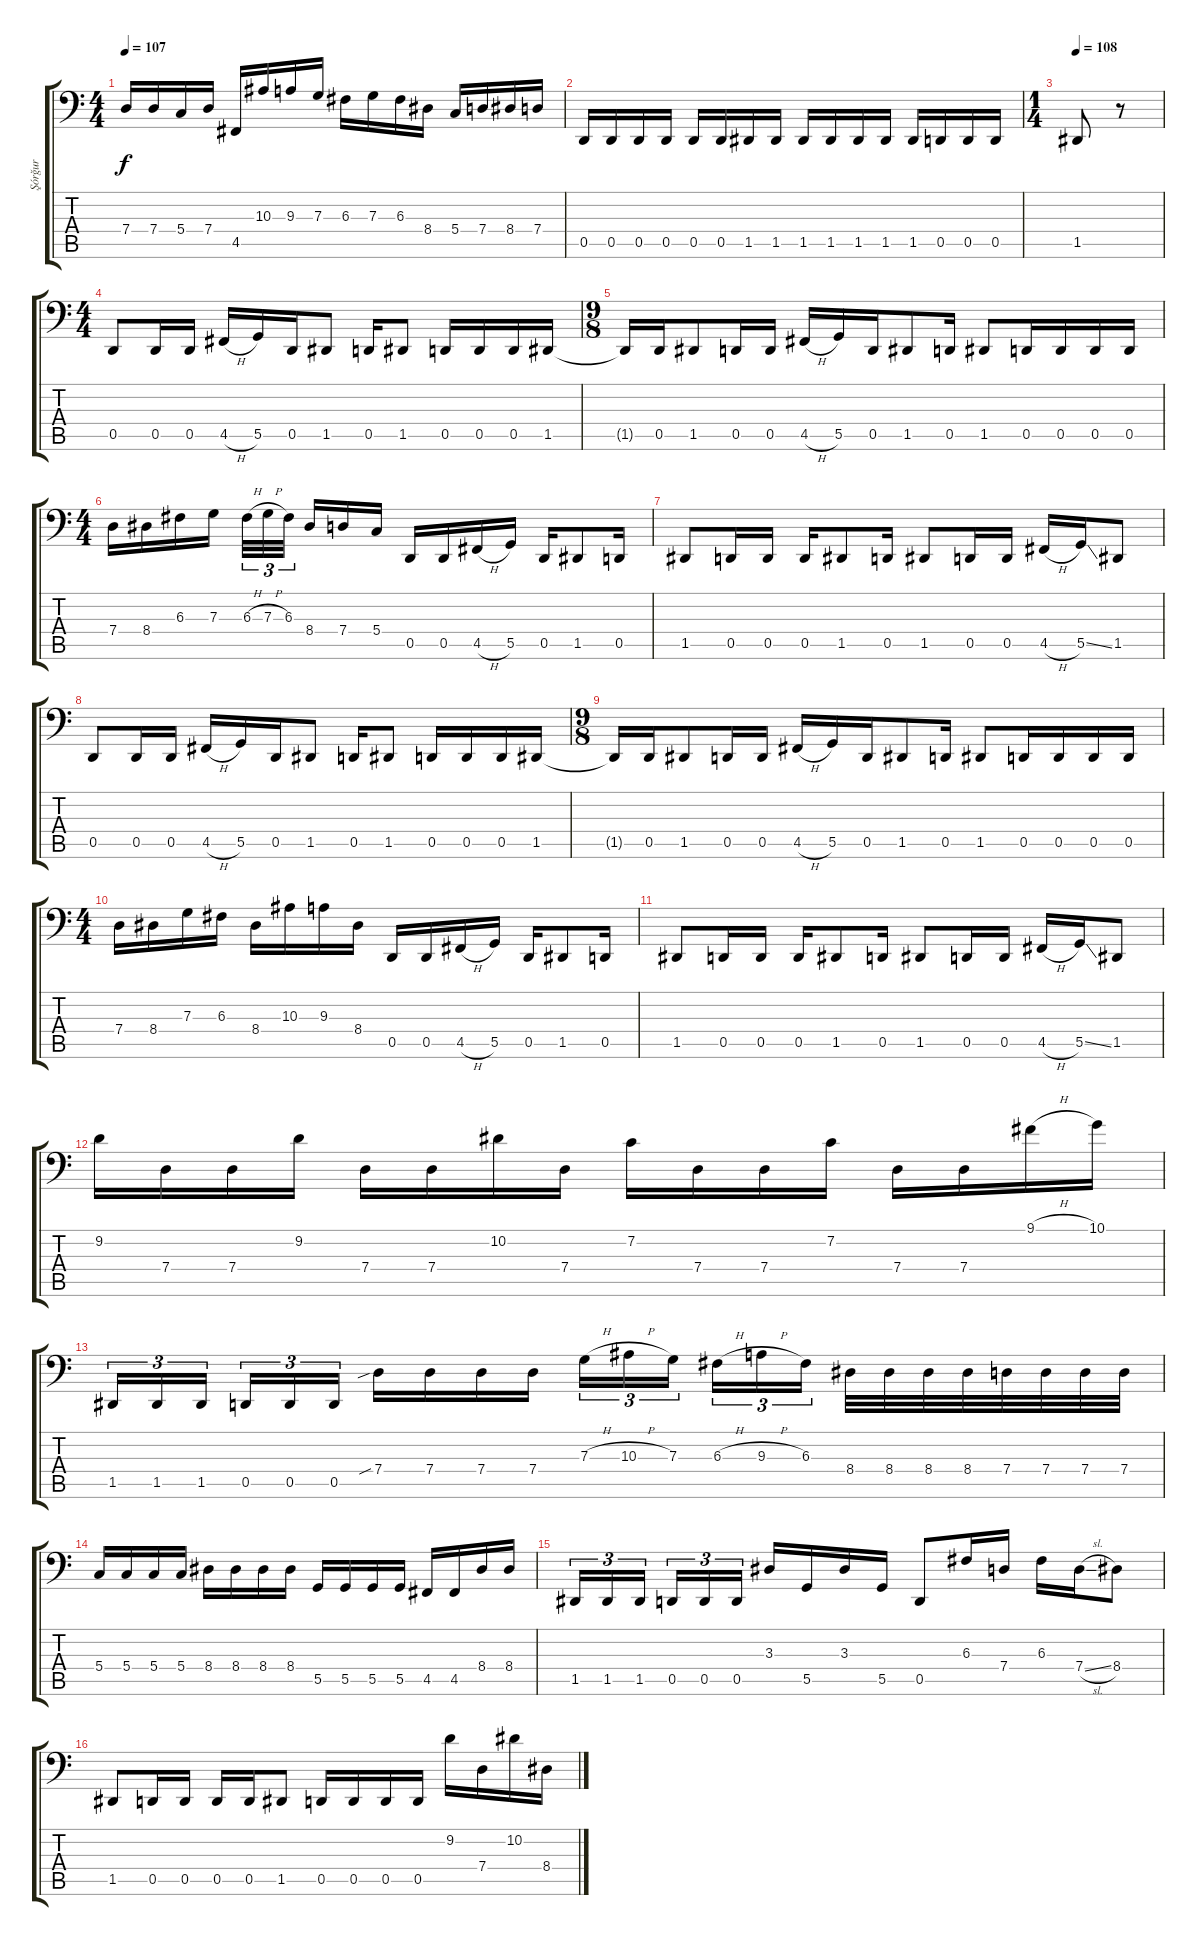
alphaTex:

\track ("Şórğur" "Şórğur") {instrument distortionguitar}
\staff {score tabs}
\tuning (A2 F2 C2 G1 D1 A0) {hide}
\ts (4 4)
\tempo 107
\clef f4
\ks c
7.4.16{dy f} 7.4.16 5.4.16 7.4.16 4.5.16 10.3.16 9.3.16 7.3.16 6.3.16 7.3.16 6.3.16 8.4.16 5.4.16 7.4.16 8.4.16 7.4.16 |
0.5.16 0.5.16 0.5.16 0.5.16 0.5.16 0.5.16 1.5.16 1.5.16 1.5.16 1.5.16 1.5.16 1.5.16 1.5.16 0.5.16 0.5.16 0.5.16 |
\ts (1 4)
\tempo 108
1.5.8 r.8 |
\ts (4 4)
0.5.8 0.5.16 0.5.16 4.5{h}.16 5.5.16 0.5.16 1.5.8 0.5.16 1.5.8 0.5.16 0.5.16 0.5.16 1.5.16 |
\ts (9 8)
1.5{t}.16 0.5.16 1.5.8 0.5.16 0.5.16 4.5{h}.16 5.5.16 0.5.16 1.5.8 0.5.16 1.5.8 0.5.16 0.5.16 0.5.16 0.5.16 |
\ts (4 4)
7.4.16 8.4.16 6.3.16 7.3.16 6.3{h}.32{tu (3 2)} 7.3{h}.32{tu (3 2)} 6.3.32{tu (3 2) beam splitsecondary} 8.4.16 7.4.16 5.4.16 0.5.16 0.5.16 4.5{h}.16 5.5.16 0.5.16 1.5.8 0.5.16 |
1.5.8 0.5.16 0.5.16 0.5.16 1.5.8 0.5.16 1.5.8 0.5.16 0.5.16 4.5{h}.16 5.5{ss}.16 1.5.8 |
0.5.8 0.5.16 0.5.16 4.5{h}.16 5.5.16 0.5.16 1.5.8 0.5.16 1.5.8 0.5.16 0.5.16 0.5.16 1.5.16 |
\ts (9 8)
1.5{t}.16 0.5.16 1.5.8 0.5.16 0.5.16 4.5{h}.16 5.5.16 0.5.16 1.5.8 0.5.16 1.5.8 0.5.16 0.5.16 0.5.16 0.5.16 |
\ts (4 4)
7.4.16 8.4.16 7.3.16 6.3.16 8.4.16 10.3.16 9.3.16 8.4.16 0.5.16 0.5.16 4.5{h}.16 5.5.16 0.5.16 1.5.8 0.5.16 |
1.5.8 0.5.16 0.5.16 0.5.16 1.5.8 0.5.16 1.5.8 0.5.16 0.5.16 4.5{h}.16 5.5{ss}.16 1.5.8 |
9.2.16 7.4.16 7.4.16 9.2.16 7.4.16 7.4.16 10.2.16 7.4.16 7.2.16 7.4.16 7.4.16 7.2.16 7.4.16 7.4.16 9.1{h}.16 10.1.16 |
1.5.16{tu (3 2)} 1.5.16{tu (3 2)} 1.5.16{tu (3 2) beam splitsecondary} 0.5.16{tu (3 2)} 0.5.16{tu (3 2)} 0.5.16{tu (3 2)} 7.4{sib}.16 7.4.16 7.4.16 7.4.16 7.3{h}.16{tu (3 2)} 10.3{h}.16{tu (3 2)} 7.3.16{tu (3 2) beam splitsecondary} 6.3{h}.16{tu (3 2)} 9.3{h}.16{tu (3 2)} 6.3.16{tu (3 2)} 8.4.32 8.4.32 8.4.32 8.4.32 7.4.32 7.4.32 7.4.32 7.4.32 |
5.4.16 5.4.16 5.4.16 5.4.16 8.4.16 8.4.16 8.4.16 8.4.16 5.5.16 5.5.16 5.5.16 5.5.16 4.5.16 4.5.16 8.4.16 8.4.16 |
1.5.16{tu (3 2)} 1.5.16{tu (3 2)} 1.5.16{tu (3 2) beam splitsecondary} 0.5.16{tu (3 2)} 0.5.16{tu (3 2)} 0.5.16{tu (3 2)} 3.3.16 5.5.16 3.3.16 5.5.16 0.5.8 6.3.16 7.4.16 6.3.16 7.4{sl}.16 8.4.8 |
1.5.8 0.5.16 0.5.16 0.5.16 0.5.16 1.5.8 0.5.16 0.5.16 0.5.16 0.5.16 9.2.16 7.4.16 10.2.16 8.4.16
